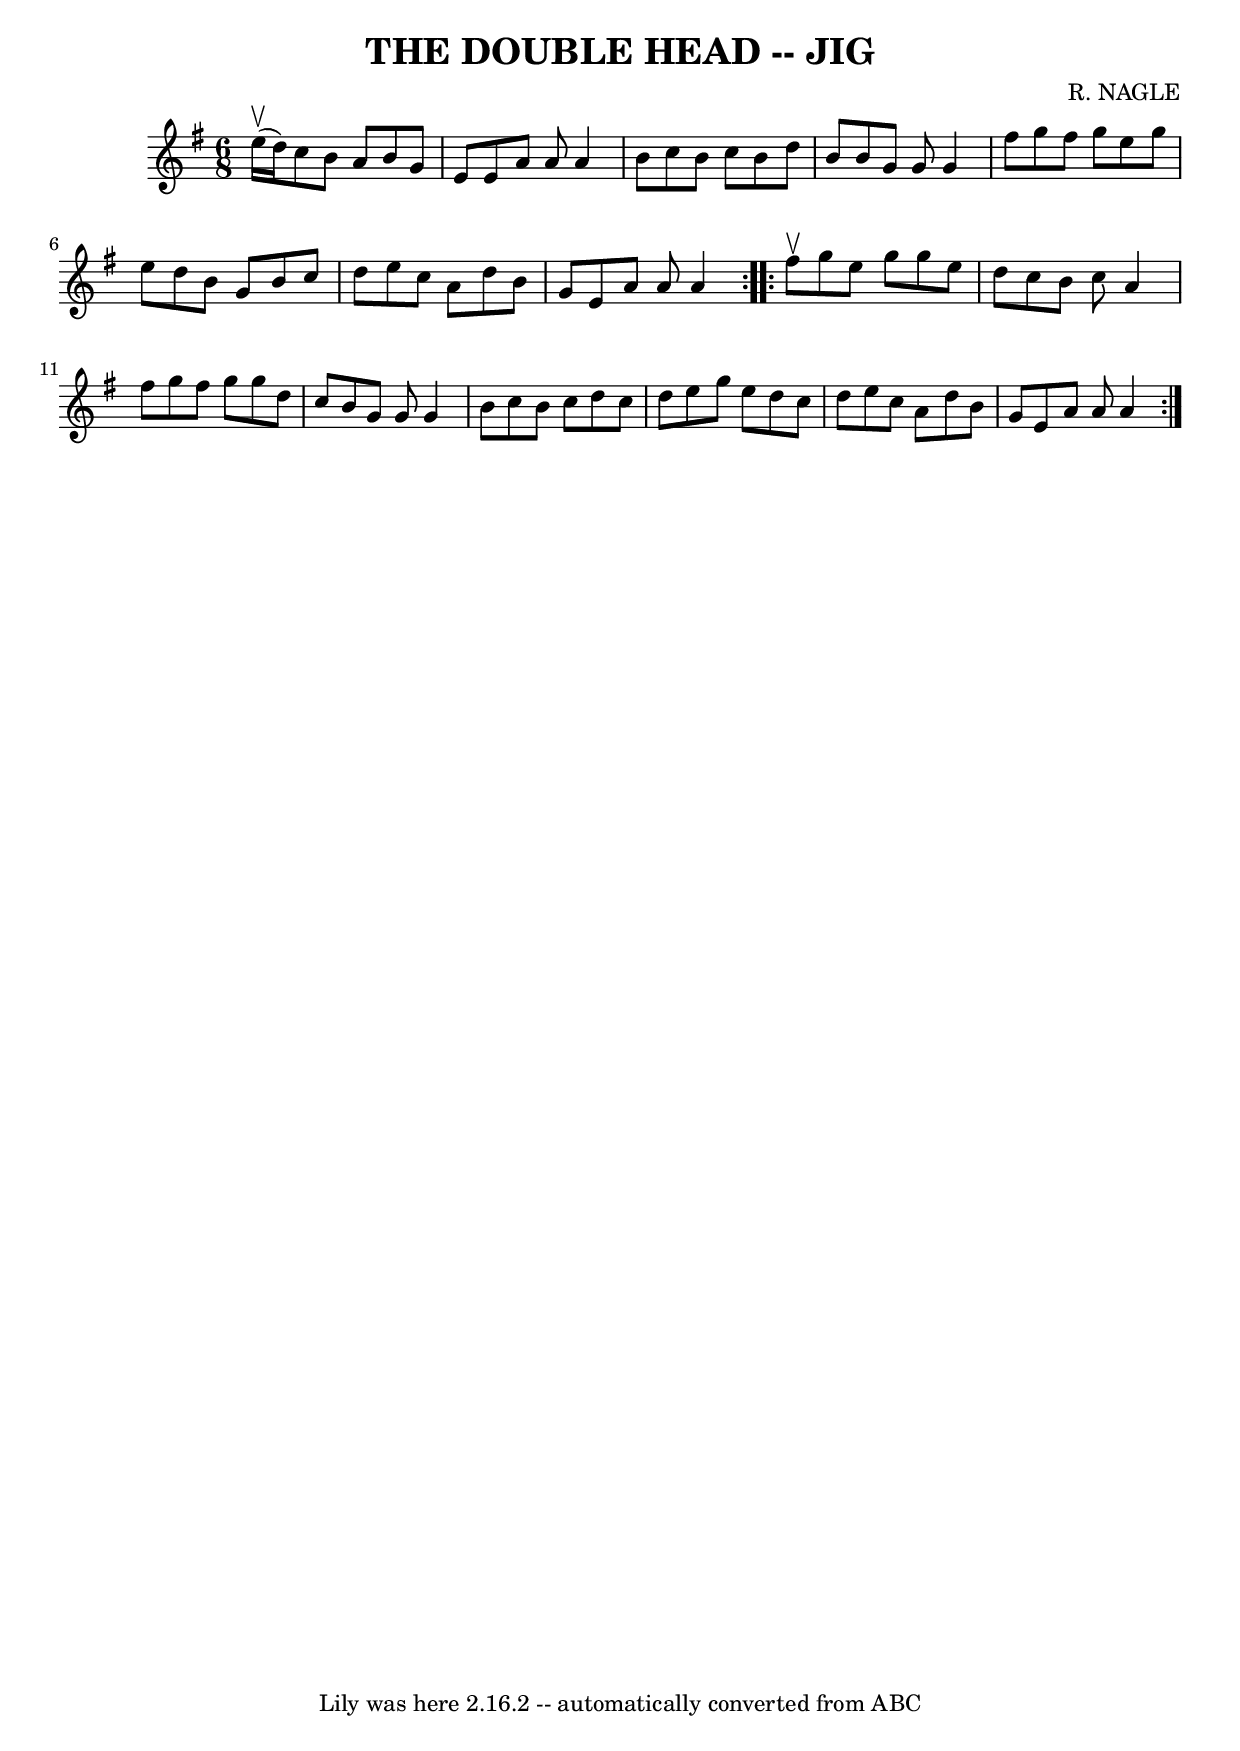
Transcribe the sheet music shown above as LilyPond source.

\version "2.7.40"
\include "Mammoth.ily"
\header {
	%% book = "Ryan's Mammoth Collection of Fiddle Tunes"
	composer = "R. NAGLE"
	crossRefNumber = "1"
	footnotes = ""
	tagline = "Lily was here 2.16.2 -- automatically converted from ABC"
	title = "THE DOUBLE HEAD -- JIG"
}
voicedefault =  {


\repeat volta 2 {
\time 6/8 
\key a \dorian e''16 (^\upbow d''16)       |
 c''8   
 b'8 a'8 b'8 g'8 e'8    |
 e'8 a'8 a'8 a'4 b'8  
  |
 c''8 b'8 c''8 b'8 d''8 b'8    |
 b'8 g'8 
 g'8 g'4 fis''8        |
 g''8 fis''8 g''8 e''8    
g''8 e''8    |
 d''8 b'8 g'8 b'8 c''8 d''8    
|
 e''8 c''8 a'8 d''8 b'8 g'8    |
 e'8 a'8   
 a'8 a'4    }     \repeat volta 2 { fis''8^\upbow       |
 g''8   
 e''8 g''8 g''8 e''8 d''8    |
 c''8 b'8 c''8 a'4  
 fis''8    |
 g''8 fis''8 g''8 g''8 d''8 c''8    
|
 b'8 g'8 g'8 g'4 b'8        |
 c''8 b'8    
c''8 d''8 c''8 d''8    |
 e''8 g''8 e''8 d''8 c''8 
 d''8    |
 e''8 c''8 a'8 d''8 b'8 g'8    |
   
e'8 a'8 a'8 a'4    }   
}

\score{
    <<

	\context Staff="default"
	{
	    \voicedefault 
	}

    >>
	\layout {
	}
	\midi {}
}
